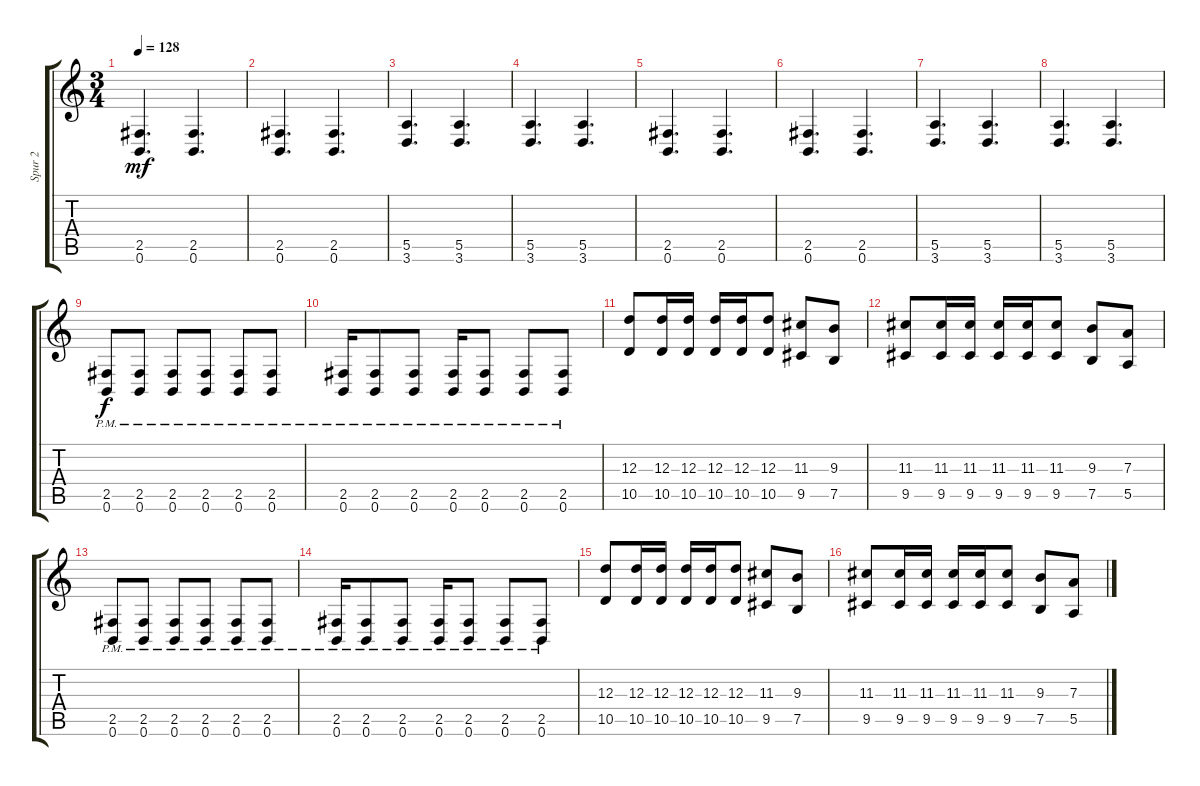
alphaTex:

\track ("Spur 2" "Spur 2") {instrument distortionguitar}
\staff {score tabs}
\tuning (B3 Gb3 D3 A2 E2 B1) {hide}
\ts (3 4)
\tempo 128
\clef g2
\ks c
(2.5 0.6).4{d dy mf} (2.5 0.6).4{d} |
(2.5 0.6).4{d} (2.5 0.6).4{d} |
(5.5 3.6).4{d} (5.5 3.6).4{d} |
(5.5 3.6).4{d} (5.5 3.6).4{d} |
(2.5 0.6).4{d} (2.5 0.6).4{d} |
(2.5 0.6).4{d} (2.5 0.6).4{d} |
(5.5 3.6).4{d} (5.5 3.6).4{d} |
(5.5 3.6).4{d} (5.5 3.6).4{d} |
(2.5{pm} 0.6{pm}).8{dy f balance 3} (2.5{pm} 0.6{pm}).8 (2.5{pm} 0.6{pm}).8 (2.5{pm} 0.6{pm}).8 (2.5{pm} 0.6{pm}).8 (2.5{pm} 0.6{pm}).8 |
(2.5{pm} 0.6{pm}).16 (2.5{pm} 0.6{pm}).8 (2.5{pm} 0.6{pm}).8 (2.5{pm} 0.6{pm}).16 (2.5{pm} 0.6{pm}).8 (2.5{pm} 0.6{pm}).8 (2.5{pm} 0.6{pm}).8 |
(12.3 10.5).8 (12.3 10.5).16 (12.3 10.5).16 (12.3 10.5).16 (12.3 10.5).16 (12.3 10.5).8 (11.3 9.5).8 (9.3 7.5).8 |
(11.3 9.5).8 (11.3 9.5).16 (11.3 9.5).16 (11.3 9.5).16 (11.3 9.5).16 (11.3 9.5).8 (9.3 7.5).8 (7.3 5.5).8 |
(2.5{pm} 0.6{pm}).8 (2.5{pm} 0.6{pm}).8 (2.5{pm} 0.6{pm}).8 (2.5{pm} 0.6{pm}).8 (2.5{pm} 0.6{pm}).8 (2.5{pm} 0.6{pm}).8 |
(2.5{pm} 0.6{pm}).16 (2.5{pm} 0.6{pm}).8 (2.5{pm} 0.6{pm}).8 (2.5{pm} 0.6{pm}).16 (2.5{pm} 0.6{pm}).8 (2.5{pm} 0.6{pm}).8 (2.5{pm} 0.6{pm}).8 |
(12.3 10.5).8 (12.3 10.5).16 (12.3 10.5).16 (12.3 10.5).16 (12.3 10.5).16 (12.3 10.5).8 (11.3 9.5).8 (9.3 7.5).8 |
(11.3 9.5).8 (11.3 9.5).16 (11.3 9.5).16 (11.3 9.5).16 (11.3 9.5).16 (11.3 9.5).8 (9.3 7.5).8 (7.3 5.5).8
